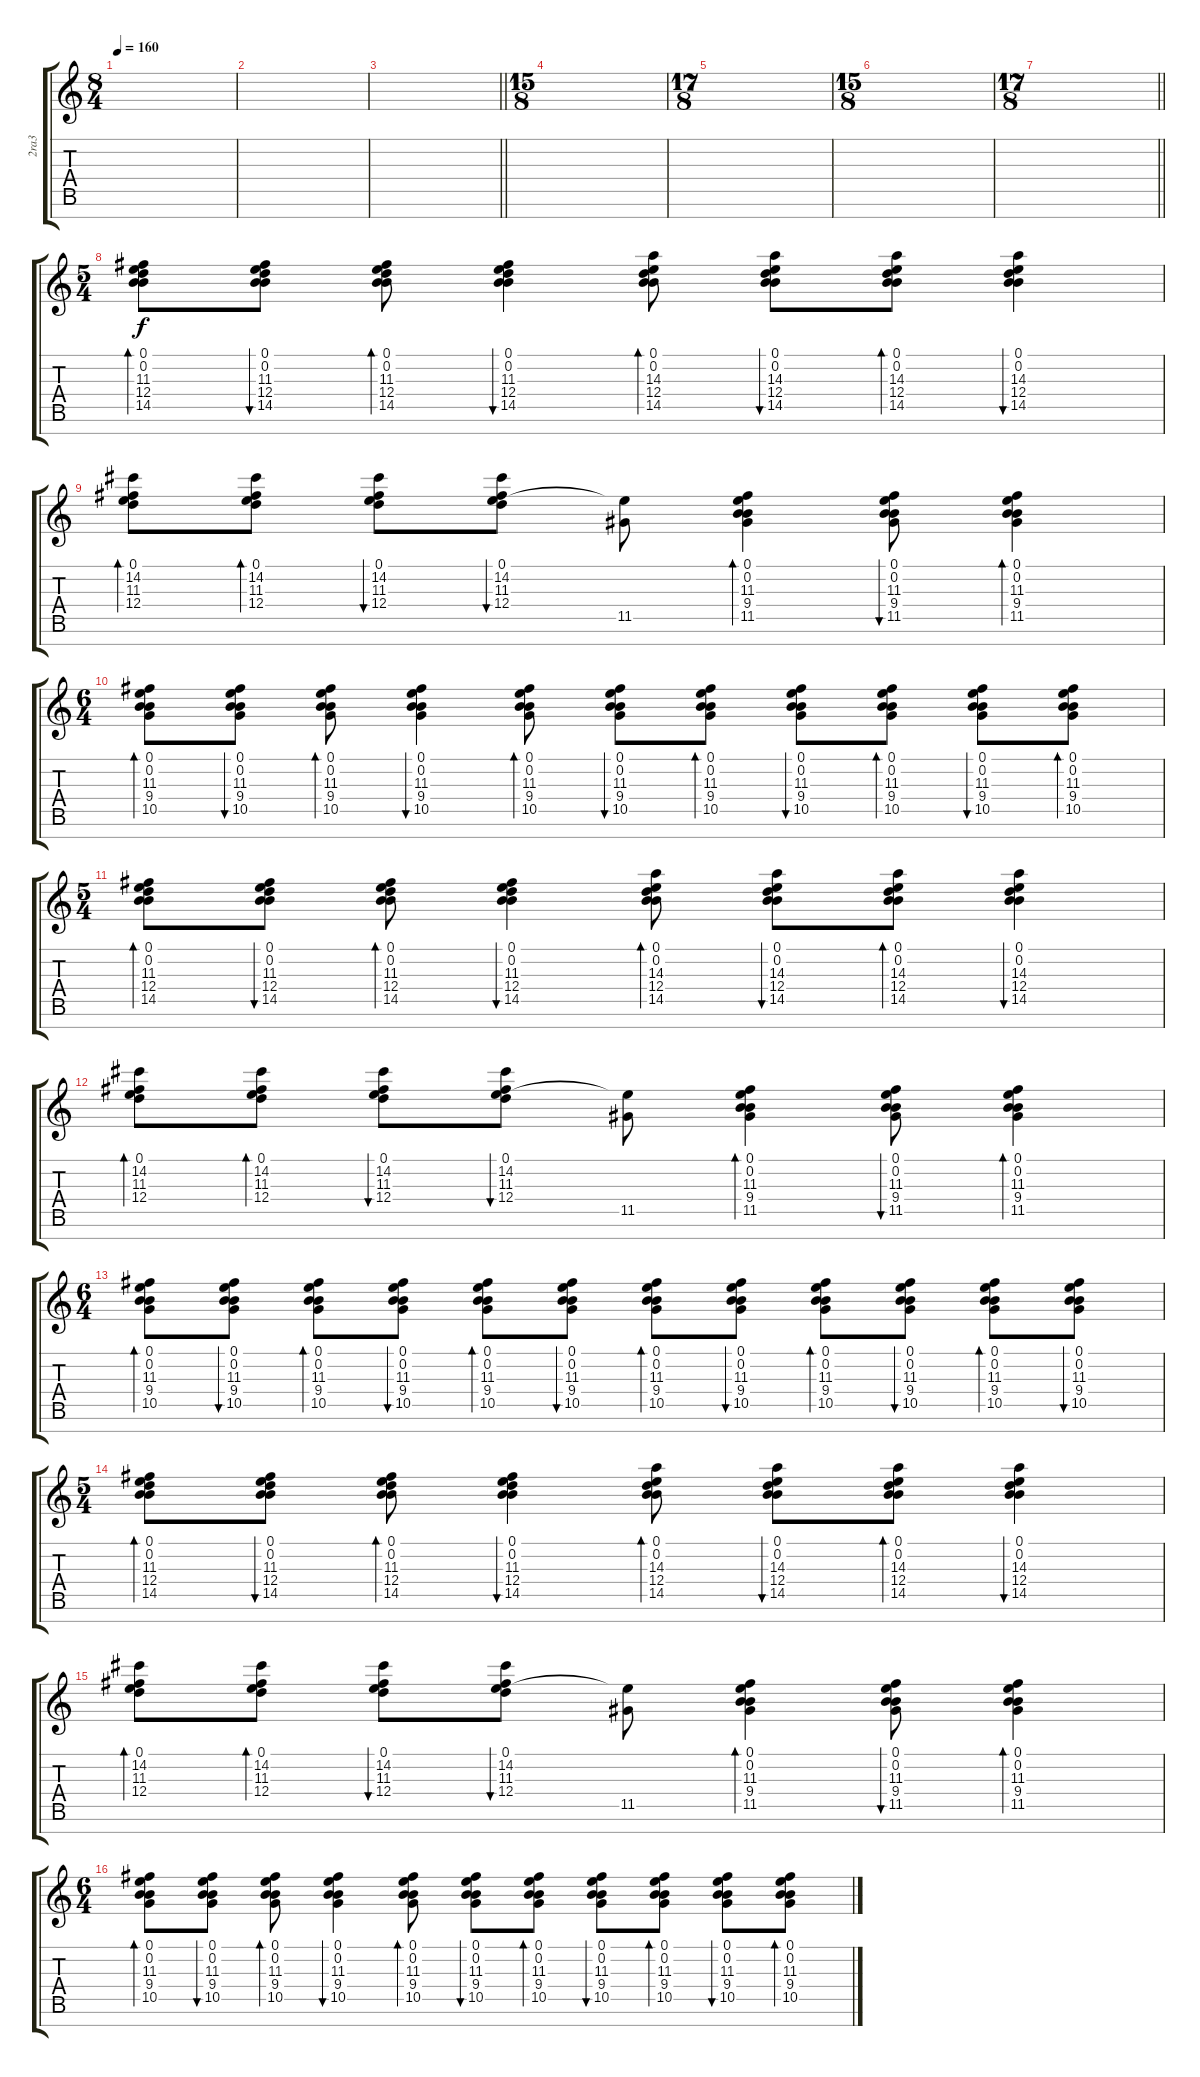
\track ("2ra3" "2ra3") {instrument electricguitarjazz}
\staff {score tabs}
\tuning (E4 B3 G3 D3 A2 E2 B1) {hide}
\ts (8 4)
\tempo 160
\clef g2
\ks c
|
|
\barLineRight lightlight
|
\ts (15 8)
\section ("" "")
|
\ts (17 8)
|
\ts (15 8)
|
\ts (17 8)
\barLineRight lightlight
|
\ts (5 4)
\section ("" "")
(0.1 0.2 11.3 12.4 14.5).8{bd 30} (0.1 0.2 11.3 12.4 14.5).8{bu 30} (0.1 0.2 11.3 12.4 14.5).8{bd 30} (0.1 0.2 11.3 12.4 14.5).4{bu 30} (0.1 0.2 14.3 12.4 14.5).8{bd 30} (0.1 0.2 14.3 12.4 14.5).8{bu 30} (0.1 0.2 14.3 12.4 14.5).8{bd 30} (0.1 0.2 14.3 12.4 14.5).4{bu 30} |
(0.1 14.2 11.3 12.4).8{bd 30} (0.1 14.2 11.3 12.4).8{bd 30} (0.1 14.2 11.3 12.4).8{bu 30} (0.1 14.2 11.3 12.4).8{bu 30} (0.1{t} 11.5).8 (0.1 0.2 11.3 9.4 11.5).4{bd 30} (0.1 0.2 11.3 9.4 11.5).8{bu 30} (0.1 0.2 11.3 9.4 11.5).4{bd 30} |
\ts (6 4)
(0.1 0.2 11.3 9.4 10.5).8{bd 30} (0.1 0.2 11.3 9.4 10.5).8{bu 30} (0.1 0.2 11.3 9.4 10.5).8{bd 30} (0.1 0.2 11.3 9.4 10.5).4{bu 30} (0.1 0.2 11.3 9.4 10.5).8{bd 30} (0.1 0.2 11.3 9.4 10.5).8{bu 30} (0.1 0.2 11.3 9.4 10.5).8{bd 30} (0.1 0.2 11.3 9.4 10.5).8{bu 30} (0.1 0.2 11.3 9.4 10.5).8{bd 30} (0.1 0.2 11.3 9.4 10.5).8{bu 30} (0.1 0.2 11.3 9.4 10.5).8{bd 30} |
\ts (5 4)
(0.1 0.2 11.3 12.4 14.5).8{bd 30} (0.1 0.2 11.3 12.4 14.5).8{bu 30} (0.1 0.2 11.3 12.4 14.5).8{bd 30} (0.1 0.2 11.3 12.4 14.5).4{bu 30} (0.1 0.2 14.3 12.4 14.5).8{bd 30} (0.1 0.2 14.3 12.4 14.5).8{bu 30} (0.1 0.2 14.3 12.4 14.5).8{bd 30} (0.1 0.2 14.3 12.4 14.5).4{bu 30} |
(0.1 14.2 11.3 12.4).8{bd 30} (0.1 14.2 11.3 12.4).8{bd 30} (0.1 14.2 11.3 12.4).8{bu 30} (0.1 14.2 11.3 12.4).8{bu 30} (0.1{t} 11.5).8 (0.1 0.2 11.3 9.4 11.5).4{bd 30} (0.1 0.2 11.3 9.4 11.5).8{bu 30} (0.1 0.2 11.3 9.4 11.5).4{bd 30} |
\ts (6 4)
(0.1 0.2 11.3 9.4 10.5).8{bd 30} (0.1 0.2 11.3 9.4 10.5).8{bu 30} (0.1 0.2 11.3 9.4 10.5).8{bd 30} (0.1 0.2 11.3 9.4 10.5).8{bu 30} (0.1 0.2 11.3 9.4 10.5).8{bd 30} (0.1 0.2 11.3 9.4 10.5).8{bu 30} (0.1 0.2 11.3 9.4 10.5).8{bd 30} (0.1 0.2 11.3 9.4 10.5).8{bu 30} (0.1 0.2 11.3 9.4 10.5).8{bd 30} (0.1 0.2 11.3 9.4 10.5).8{bu 30} (0.1 0.2 11.3 9.4 10.5).8{bd 30} (0.1 0.2 11.3 9.4 10.5).8{bu 30} |
\ts (5 4)
(0.1 0.2 11.3 12.4 14.5).8{bd 30} (0.1 0.2 11.3 12.4 14.5).8{bu 30} (0.1 0.2 11.3 12.4 14.5).8{bd 30} (0.1 0.2 11.3 12.4 14.5).4{bu 30} (0.1 0.2 14.3 12.4 14.5).8{bd 30} (0.1 0.2 14.3 12.4 14.5).8{bu 30} (0.1 0.2 14.3 12.4 14.5).8{bd 30} (0.1 0.2 14.3 12.4 14.5).4{bu 30} |
(0.1 14.2 11.3 12.4).8{bd 30} (0.1 14.2 11.3 12.4).8{bd 30} (0.1 14.2 11.3 12.4).8{bu 30} (0.1 14.2 11.3 12.4).8{bu 30} (0.1{t} 11.5).8 (0.1 0.2 11.3 9.4 11.5).4{bd 30} (0.1 0.2 11.3 9.4 11.5).8{bu 30} (0.1 0.2 11.3 9.4 11.5).4{bd 30} |
\ts (6 4)
(0.1 0.2 11.3 9.4 10.5).8{bd 30} (0.1 0.2 11.3 9.4 10.5).8{bu 30} (0.1 0.2 11.3 9.4 10.5).8{bd 30} (0.1 0.2 11.3 9.4 10.5).4{bu 30} (0.1 0.2 11.3 9.4 10.5).8{bd 30} (0.1 0.2 11.3 9.4 10.5).8{bu 30} (0.1 0.2 11.3 9.4 10.5).8{bd 30} (0.1 0.2 11.3 9.4 10.5).8{bu 30} (0.1 0.2 11.3 9.4 10.5).8{bd 30} (0.1 0.2 11.3 9.4 10.5).8{bu 30} (0.1 0.2 11.3 9.4 10.5).8{bd 30}
